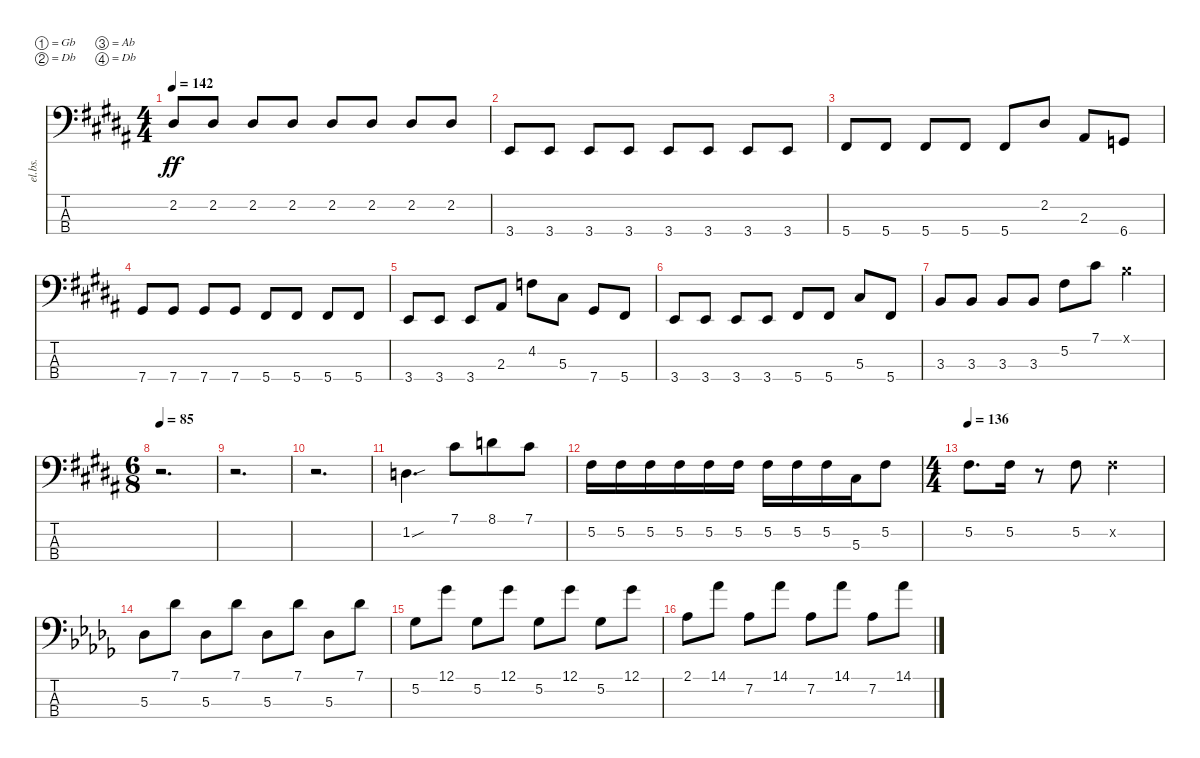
\bracketExtendMode nobrackets
\track ("Electric Bass" "el.bs.") {instrument electricbassfinger}
\staff {score tabs}
\tuning (Gb2 Db2 Ab1 Db1)
\ts (4 4)
\tempo 142
\clef f4
\ks g#minor
2.2{acc #}.8{dy ff beam Up} 2.2{acc #}.8{beam Up} 2.2{acc #}.8{beam Up} 2.2{acc #}.8{beam Up} 2.2{acc #}.8{beam Up} 2.2{acc #}.8{beam Up} 2.2{acc #}.8{beam Up} 2.2{acc #}.8{beam Up} |
3.4{acc forcenatural}.8{beam Up} 3.4{acc forcenatural}.8{beam Up} 3.4{acc forcenatural}.8{beam Up} 3.4{acc forcenatural}.8{beam Up} 3.4{acc forcenatural}.8{beam Up} 3.4{acc forcenatural}.8{beam Up} 3.4{acc forcenatural}.8{beam Up} 3.4{acc forcenatural}.8{beam Up} |
5.4{acc #}.8{beam Up} 5.4{acc #}.8{beam Up} 5.4{acc #}.8{beam Up} 5.4{acc #}.8{beam Up} 5.4{acc #}.8{beam Up} 2.2{acc #}.8{beam Up} 2.3{acc #}.8{beam Up} 6.4{acc forcenatural}.8{beam Up} |
7.4{acc #}.8{beam Up} 7.4{acc #}.8{beam Up} 7.4{acc #}.8{beam Up} 7.4{acc #}.8{beam Up} 5.4{acc #}.8{beam Up} 5.4{acc #}.8{beam Up} 5.4{acc #}.8{beam Up} 5.4{acc #}.8{beam Up} |
3.4{acc forcenatural}.8{beam Up} 3.4{acc forcenatural}.8{beam Up} 3.4{acc forcenatural}.8{beam Up} 2.3{acc #}.8{beam Up} 4.2{acc forcenatural}.8{beam Down} 5.3{acc #}.8{beam Down} 7.4{acc #}.8{beam Up} 5.4{acc #}.8{beam Up} |
3.4{acc forcenatural}.8{beam Up} 3.4{acc forcenatural}.8{beam Up} 3.4{acc forcenatural}.8{beam Up} 3.4{acc forcenatural}.8{beam Up} 5.4{acc #}.8{beam Up} 5.4{acc #}.8{beam Up} 5.3{acc #}.8{beam Up} 5.4{acc #}.8{beam Up} |
3.3{acc forcenatural}.8{beam Up} 3.3{acc forcenatural}.8{beam Up} 3.3{acc forcenatural}.8{beam Up} 3.3{acc forcenatural}.8{beam Up} 5.2{acc #}.8{beam Down} 7.1{acc #}.8{beam Down} 5.1{x acc forcenatural}.4{beam Down} |
\ts (6 8)
\tempo 85
r.2{d beam Down} |
r.2{d beam Down} |
r.2{d beam Down} |
1.2{sou acc forcenatural}.4{d beam Down} 7.1{acc #}.8{beam Down} 8.1{acc forcenatural}.8{beam Down} 7.1{acc #}.8{beam Down} |
5.2{acc #}.16{beam Down} 5.2{acc #}.16{beam Down} 5.2{acc #}.16{beam Down} 5.2{acc #}.16{beam Down} 5.2{acc #}.16{beam Down} 5.2{acc #}.16{beam Down} 5.2{acc #}.16{beam Down} 5.2{acc #}.16{beam Down} 5.2{acc #}.16{beam Down} 5.3{acc #}.16{beam Down} 5.2{acc #}.8{beam Down} |
\ts (4 4)
\tempo 136
5.2{acc #}.8{d beam Down} 5.2{acc #}.16{beam Down} r.8{beam Down} 5.2{acc #}.8{beam Down} 5.2{x acc #}.2{beam Down} |
\ks db
5.3{acc b}.8{beam Down} 7.1{acc b}.8{beam Down} 5.3{acc b}.8{beam Down} 7.1{acc b}.8{beam Down} 5.3{acc b}.8{beam Down} 7.1{acc b}.8{beam Down} 5.3{acc b}.8{beam Down} 7.1{acc b}.8{beam Down} |
5.2{acc b}.8{beam Down} 12.1{acc b}.8{beam Down} 5.2{acc b}.8{beam Down} 12.1{acc b}.8{beam Down} 5.2{acc b}.8{beam Down} 12.1{acc b}.8{beam Down} 5.2{acc b}.8{beam Down} 12.1{acc b}.8{beam Down} |
2.1{acc b}.8{beam Down} 14.1{acc b}.8{beam Down} 7.2{acc b}.8{beam Down} 14.1{acc b}.8{beam Down} 7.2{acc b}.8{beam Down} 14.1{acc b}.8{beam Down} 7.2{acc b}.8{beam Down} 14.1{acc b}.8{beam Down}
